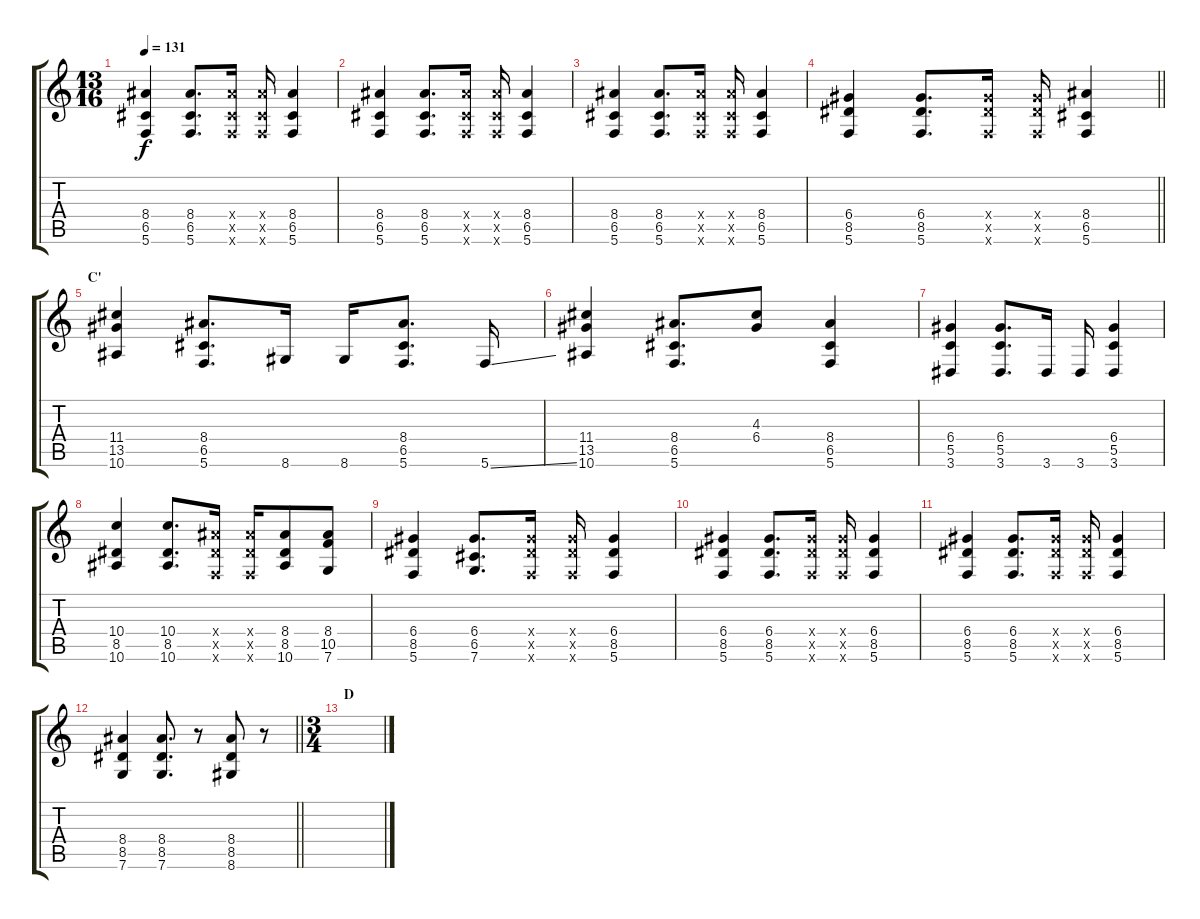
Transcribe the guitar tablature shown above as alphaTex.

\track "" {instrument overdrivenguitar}
\staff {score tabs}
\tuning (G4 E4 A3 D3 G2 C2) {hide}
\ts (13 16)
\tempo 131
\clef g2
\ks c
(8.4 6.5 5.6).4{dy f} (8.4 6.5 5.6).8{d} (8.4{x} 6.5{x} 5.6{x}).16 (8.4{x} 6.5{x} 5.6{x}).16 (8.4 6.5 5.6).4 |
(8.4 6.5 5.6).4 (8.4 6.5 5.6).8{d} (8.4{x} 6.5{x} 5.6{x}).16 (8.4{x} 6.5{x} 5.6{x}).16 (8.4 6.5 5.6).4 |
(8.4 6.5 5.6).4 (8.4 6.5 5.6).8{d} (8.4{x} 6.5{x} 5.6{x}).16 (8.4{x} 6.5{x} 5.6{x}).16 (8.4 6.5 5.6).4 |
\barLineRight lightlight
(6.4 8.5 5.6).4 (6.4 8.5 5.6).8{d} (6.4{x} 8.5{x} 5.6{x}).16 (6.4{x} 8.5{x} 5.6{x}).16 (8.4 6.5 5.6).4 |
\section ("" "C'")
(11.4 13.5 10.6).4{instrument overdrivenguitar} (8.4 6.5 5.6).8{d} 8.6.16 8.6.16 (8.4 6.5 5.6).8{d} 5.6{ss}.16 |
(11.4 13.5 10.6).4 (8.4 6.5 5.6).8{d} (4.3 6.4).8 (8.4 6.5 5.6).4 |
(6.4 5.5 3.6).4 (6.4 5.5 3.6).8{d} 3.6.16 3.6.16 (6.4 5.5 3.6).4 |
(10.4 8.5 10.6).4 (10.4 8.5 10.6).8{d} (8.4{x} 8.5{x} 5.6{x}).16 (8.4{x} 8.5{x} 5.6{x}).16 (8.4 8.5 10.6).8 (8.4 10.5 7.6).8 |
(6.4 8.5 5.6).4 (6.4 6.5 7.6).8{d} (6.4{x} 8.5{x} 5.6{x}).16 (6.4{x} 8.5{x} 5.6{x}).16 (6.4 8.5 5.6).4 |
(6.4 8.5 5.6).4 (6.4 8.5 5.6).8{d} (6.4{x} 8.5{x} 5.6{x}).16 (6.4{x} 8.5{x} 5.6{x}).16 (6.4 8.5 5.6).4 |
(6.4 8.5 5.6).4 (6.4 8.5 5.6).8{d} (6.4{x} 8.5{x} 5.6{x}).16 (6.4{x} 8.5{x} 5.6{x}).16 (6.4 8.5 5.6).4 |
\barLineRight lightlight
(8.4 8.5 7.6).4 (8.4 8.5 7.6).8{d} r.8 (8.4 8.5 8.6).8 r.8 |
\ts (3 4)
\section ("" "D")
